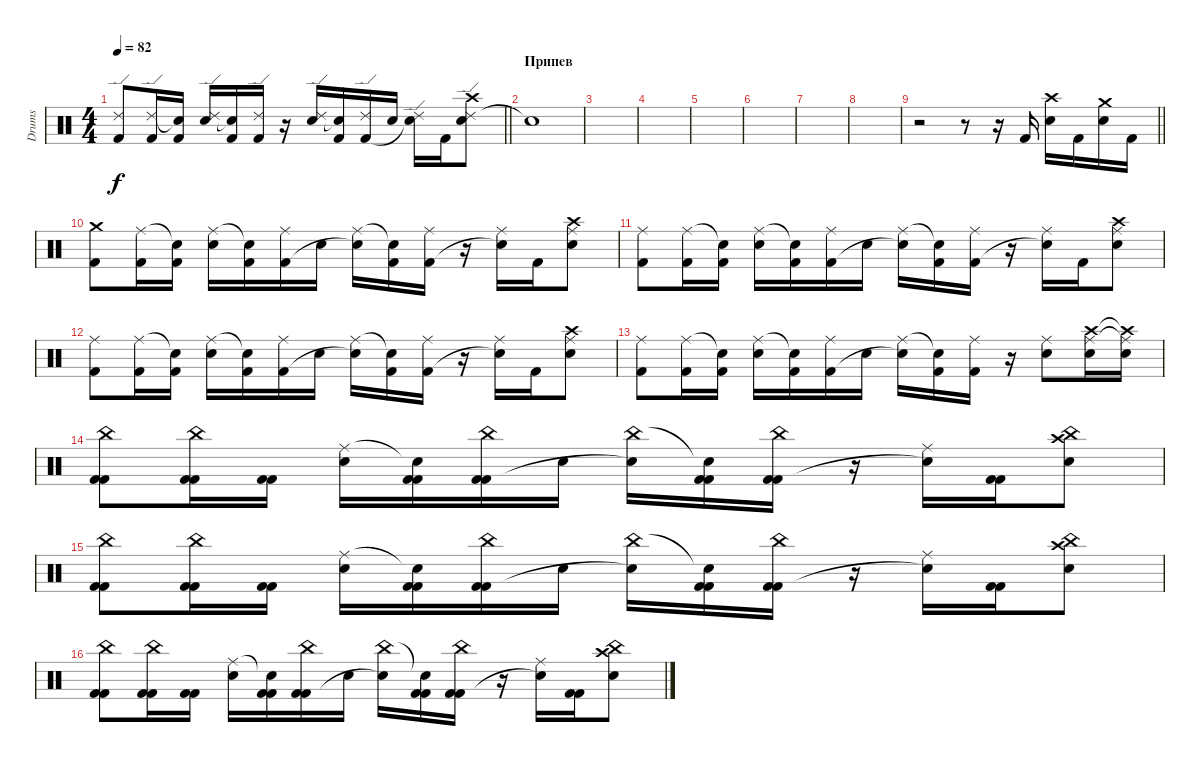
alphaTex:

\track ("Drums" "Drums") {instrument percussion}
\staff {score}
\articulation defaults
\ts (4 4)
\tempo 82
\clef neutral
\barLineRight lightlight
\ks c
("Ride (edge) 2" "Kick (hit) 2").8{dy f} ("Ride (edge) 2" "Kick (hit) 2").16 ("Snare (hit)"{t} "Kick (hit) 2").16 ("Ride (edge) 2" "Electric Snare (hit)").16 ("Snare (hit)"{t} "Kick (hit) 2").16 ("Ride (edge) 2" "Kick (hit) 2").16 r.16 ("Ride (edge) 2" "Electric Snare (hit)").16 ("Snare (hit)"{t} "Kick (hit) 2").16 ("Ride (edge) 2" "Kick (hit) 2").16 "Electric Snare (hit)".16 ("Ride (edge) 2" "Electric Snare (hit)"{t}).16 "Kick (hit) 2".16 ("Ride (edge) 2" "Crash high (hit)" "Electric Snare (hit)").8 |
\section ("" "Припев")
"Snare (hit)"{t}.1 |
|
|
|
|
|
|
\barLineRight lightlight
r.2 r.8 r.16 "Kick (hit) 2".16 ("Crash high (hit)" "Electric Snare (hit)").16 "Kick (hit) 2".16 ("Crash medium (hit)" "Electric Snare (hit)").16 "Kick (hit) 2".16 |
("Crash medium (hit)" "Kick (hit) 2").8 ("Ride (middle)" "Kick (hit) 2").16 ("Snare (hit)"{t} "Kick (hit) 2").16 ("Ride (middle)" "Electric Snare (hit)").16 ("Snare (hit)"{t} "Kick (hit) 2").16 ("Ride (middle)" "Kick (hit) 2").16 "Electric Snare (hit)".16 ("Ride (middle)" "Electric Snare (hit)"{t}).16 ("Snare (hit)"{t} "Kick (hit) 2").16 ("Ride (middle)" "Kick (hit) 2").16 r.16 ("Ride (middle)" "Electric Snare (hit)"{t}).16 "Kick (hit) 2".16 ("Ride (middle)" "Crash high (hit)" "Electric Snare (hit)").8 |
("Ride (middle)" "Kick (hit) 2").8 ("Ride (middle)" "Kick (hit) 2").16 ("Snare (hit)"{t} "Kick (hit) 2").16 ("Ride (middle)" "Electric Snare (hit)").16 ("Snare (hit)"{t} "Kick (hit) 2").16 ("Ride (middle)" "Kick (hit) 2").16 "Electric Snare (hit)".16 ("Ride (middle)" "Electric Snare (hit)"{t}).16 ("Snare (hit)"{t} "Kick (hit) 2").16 ("Ride (middle)" "Kick (hit) 2").16 r.16 ("Ride (middle)" "Electric Snare (hit)"{t}).16 "Kick (hit) 2".16 ("Ride (middle)" "Crash high (hit)" "Electric Snare (hit)").8 |
("Ride (middle)" "Kick (hit) 2").8 ("Ride (middle)" "Kick (hit) 2").16 ("Snare (hit)"{t} "Kick (hit) 2").16 ("Ride (middle)" "Electric Snare (hit)").16 ("Snare (hit)"{t} "Kick (hit) 2").16 ("Ride (middle)" "Kick (hit) 2").16 "Electric Snare (hit)".16 ("Ride (middle)" "Electric Snare (hit)"{t}).16 ("Snare (hit)"{t} "Kick (hit) 2").16 ("Ride (middle)" "Kick (hit) 2").16 r.16 ("Ride (middle)" "Electric Snare (hit)"{t}).16 "Kick (hit) 2".16 ("Ride (middle)" "Crash high (hit)" "Electric Snare (hit)").8 |
("Ride (middle)" "Kick (hit) 2").8 ("Ride (middle)" "Kick (hit) 2").16 ("Snare (hit)"{t} "Kick (hit) 2").16 ("Ride (middle)" "Electric Snare (hit)").16 ("Snare (hit)"{t} "Kick (hit) 2").16 ("Ride (middle)" "Kick (hit) 2").16 "Electric Snare (hit)".16 ("Ride (middle)" "Electric Snare (hit)"{t}).16 ("Snare (hit)"{t} "Kick (hit) 2").16 ("Ride (middle)" "Kick (hit) 2").16 r.16 ("Ride (middle)" "Electric Snare (hit)").8 ("Ride (middle)" "Crash high (hit)" "Electric Snare (hit)").16 ("Ride (middle)"{t} "Crash high (hit)"{t} "Electric Snare (hit)").16 |
("China (hit)" "Kick (hit) 2" "Kick (hit) 2").8 ("China (hit)" "Kick (hit) 2" "Kick (hit) 2").16 ("Kick (hit) 2" "Kick (hit) 2").16 ("Ride (middle)" "Electric Snare (hit)").16 ("Snare (hit)"{t} "Kick (hit) 2" "Kick (hit) 2").16 ("China (hit)" "Kick (hit) 2" "Kick (hit) 2").16 "Electric Snare (hit)".16 ("China (hit)" "Electric Snare (hit)"{t}).16 ("Snare (hit)"{t} "Kick (hit) 2" "Kick (hit) 2").16 ("China (hit)" "Kick (hit) 2" "Kick (hit) 2").16 r.16 ("Ride (middle)" "Electric Snare (hit)"{t}).16 ("Kick (hit) 2" "Kick (hit) 2").16 ("China (hit)" "Crash high (hit)" "Electric Snare (hit)").8 |
("China (hit)" "Kick (hit) 2" "Kick (hit) 2").8 ("China (hit)" "Kick (hit) 2" "Kick (hit) 2").16 ("Kick (hit) 2" "Kick (hit) 2").16 ("Ride (middle)" "Electric Snare (hit)").16 ("Snare (hit)"{t} "Kick (hit) 2" "Kick (hit) 2").16 ("China (hit)" "Kick (hit) 2" "Kick (hit) 2").16 "Electric Snare (hit)".16 ("China (hit)" "Electric Snare (hit)"{t}).16 ("Snare (hit)"{t} "Kick (hit) 2" "Kick (hit) 2").16 ("China (hit)" "Kick (hit) 2" "Kick (hit) 2").16 r.16 ("Ride (middle)" "Electric Snare (hit)"{t}).16 ("Kick (hit) 2" "Kick (hit) 2").16 ("China (hit)" "Crash high (hit)" "Electric Snare (hit)").8 |
("China (hit)" "Kick (hit) 2" "Kick (hit) 2").8 ("China (hit)" "Kick (hit) 2" "Kick (hit) 2").16 ("Kick (hit) 2" "Kick (hit) 2").16 ("Ride (middle)" "Electric Snare (hit)").16 ("Snare (hit)"{t} "Kick (hit) 2" "Kick (hit) 2").16 ("China (hit)" "Kick (hit) 2" "Kick (hit) 2").16 "Electric Snare (hit)".16 ("China (hit)" "Electric Snare (hit)"{t}).16 ("Snare (hit)"{t} "Kick (hit) 2" "Kick (hit) 2").16 ("China (hit)" "Kick (hit) 2" "Kick (hit) 2").16 r.16 ("Ride (middle)" "Electric Snare (hit)"{t}).16 ("Kick (hit) 2" "Kick (hit) 2").16 ("China (hit)" "Crash high (hit)" "Electric Snare (hit)").8
